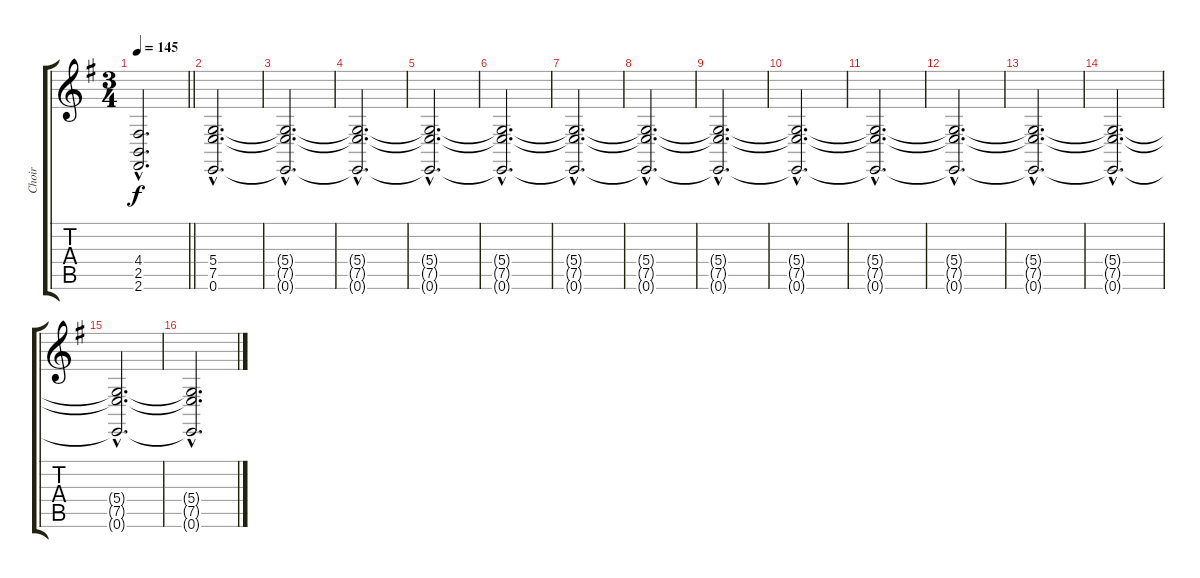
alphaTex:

\track ("Choir" "Choir") {instrument choiraahs}
\staff {score tabs}
\tuning (E4 B3 G3 D3 A2 E2) {hide}
\ts (3 4)
\tempo 145
\clef g2
\barLineRight lightlight
\ks eminor
(4.4{hac t} 2.5{hac t} 2.6{hac t}).2{d dy f} |
(5.4{hac} 7.5{hac} 0.6{hac}).2{d} |
(5.4{hac t} 7.5{hac t} 0.6{hac t}).2{d} |
(5.4{hac t} 7.5{hac t} 0.6{hac t}).2{d} |
(5.4{hac t} 7.5{hac t} 0.6{hac t}).2{d} |
(5.4{hac t} 7.5{hac t} 0.6{hac t}).2{d} |
(5.4{hac t} 7.5{hac t} 0.6{hac t}).2{d} |
(5.4{hac t} 7.5{hac t} 0.6{hac t}).2{d} |
(5.4{hac t} 7.5{hac t} 0.6{hac t}).2{d} |
(5.4{hac t} 7.5{hac t} 0.6{hac t}).2{d} |
(5.4{hac t} 7.5{hac t} 0.6{hac t}).2{d} |
(5.4{hac t} 7.5{hac t} 0.6{hac t}).2{d} |
(5.4{hac t} 7.5{hac t} 0.6{hac t}).2{d} |
(5.4{hac t} 7.5{hac t} 0.6{hac t}).2{d} |
(5.4{hac t} 7.5{hac t} 0.6{hac t}).2{d} |
(5.4{hac t} 7.5{hac t} 0.6{hac t}).2{d}
